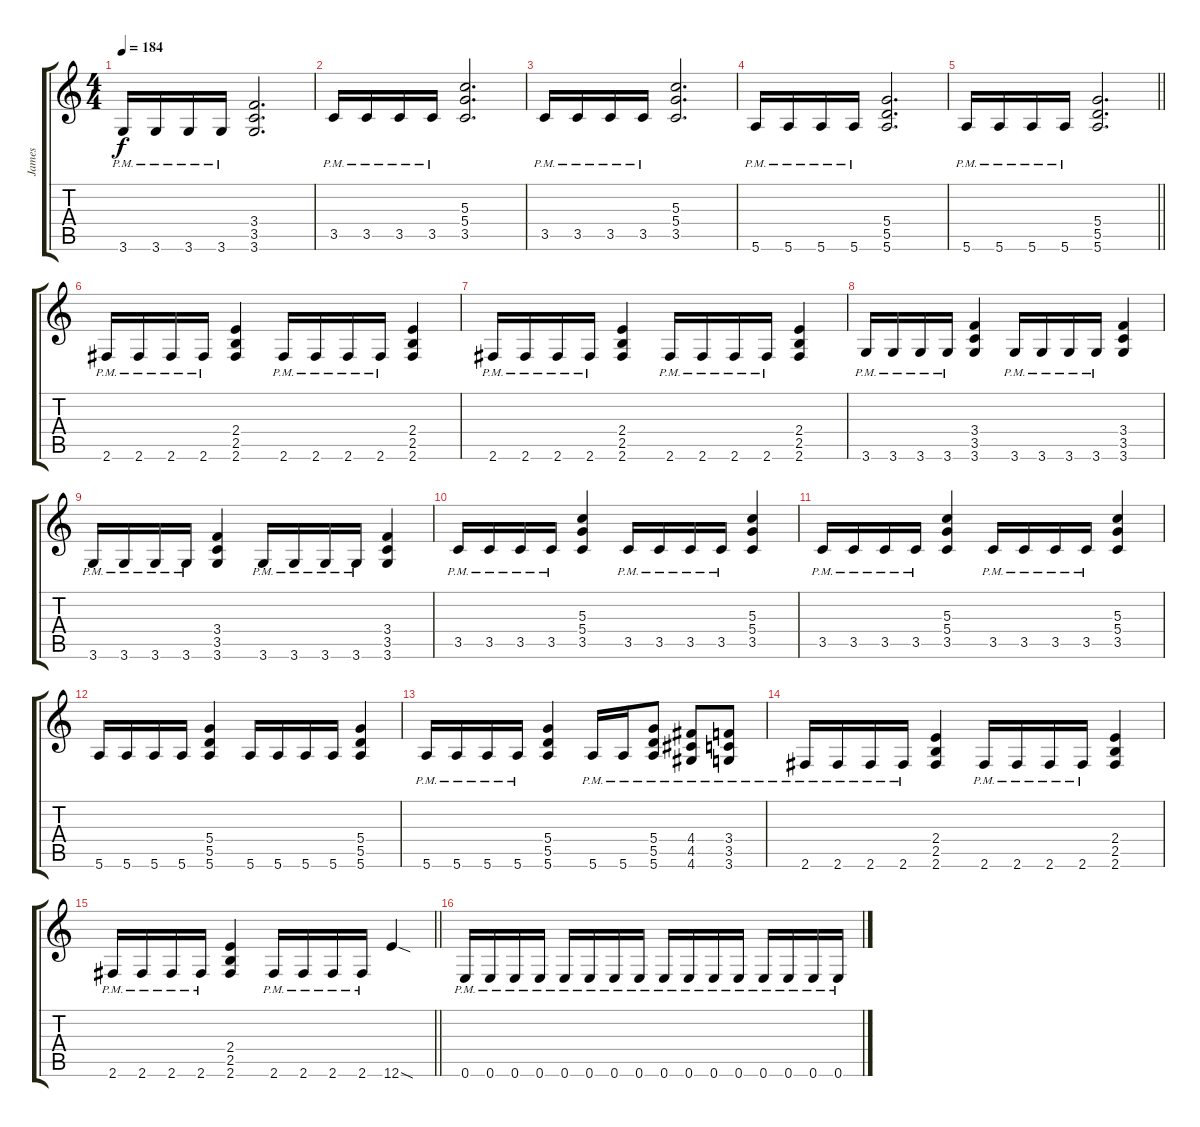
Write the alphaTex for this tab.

\track ("James" "James") {instrument distortionguitar}
\staff {score tabs}
\tuning (E4 B3 G3 D3 A2 E2) {hide}
\ts (4 4)
\tempo 184
\clef g2
\ks c
3.6{pm}.16{dy f} 3.6{pm}.16 3.6{pm}.16 3.6{pm}.16 (3.4 3.5 3.6).2{d} |
3.5{pm}.16 3.5{pm}.16 3.5{pm}.16 3.5{pm}.16 (5.3 5.4 3.5).2{d} |
3.5{pm}.16 3.5{pm}.16 3.5{pm}.16 3.5{pm}.16 (5.3 5.4 3.5).2{d} |
5.6{pm}.16 5.6{pm}.16 5.6{pm}.16 5.6{pm}.16 (5.4 5.5 5.6).2{d} |
\barLineRight lightlight
5.6{pm}.16 5.6{pm}.16 5.6{pm}.16 5.6{pm}.16 (5.4 5.5 5.6).2{d} |
2.6{pm}.16 2.6{pm}.16 2.6{pm}.16 2.6{pm}.16 (2.4 2.5 2.6).4 2.6{pm}.16 2.6{pm}.16 2.6{pm}.16 2.6{pm}.16 (2.4 2.5 2.6).4 |
2.6{pm}.16 2.6{pm}.16 2.6{pm}.16 2.6{pm}.16 (2.4 2.5 2.6).4 2.6{pm}.16 2.6{pm}.16 2.6{pm}.16 2.6{pm}.16 (2.4 2.5 2.6).4 |
3.6{pm}.16 3.6{pm}.16 3.6{pm}.16 3.6{pm}.16 (3.4 3.5 3.6).4 3.6{pm}.16 3.6{pm}.16 3.6{pm}.16 3.6{pm}.16 (3.4 3.5 3.6).4 |
3.6{pm}.16 3.6{pm}.16 3.6{pm}.16 3.6{pm}.16 (3.4 3.5 3.6).4 3.6{pm}.16 3.6{pm}.16 3.6{pm}.16 3.6{pm}.16 (3.4 3.5 3.6).4 |
3.5{pm}.16 3.5{pm}.16 3.5{pm}.16 3.5{pm}.16 (5.3 5.4 3.5).4 3.5{pm}.16 3.5{pm}.16 3.5{pm}.16 3.5{pm}.16 (5.3 5.4 3.5).4 |
3.5{pm}.16 3.5{pm}.16 3.5{pm}.16 3.5{pm}.16 (5.3 5.4 3.5).4 3.5{pm}.16 3.5{pm}.16 3.5{pm}.16 3.5{pm}.16 (5.3 5.4 3.5).4 |
5.6.16 5.6.16 5.6.16 5.6.16 (5.4 5.5 5.6).4 5.6.16 5.6.16 5.6.16 5.6.16 (5.4 5.5 5.6).4 |
5.6{pm}.16 5.6{pm}.16 5.6{pm}.16 5.6{pm}.16 (5.4 5.5 5.6).4 5.6{pm}.16 5.6{pm}.16 (5.4{pm} 5.5{pm} 5.6{pm}).8 (4.4{pm} 4.5{pm} 4.6{pm}).8 (3.4{pm} 3.5{pm} 3.6{pm}).8 |
2.6{pm}.16 2.6{pm}.16 2.6{pm}.16 2.6{pm}.16 (2.4 2.5 2.6).4 2.6{pm}.16 2.6{pm}.16 2.6{pm}.16 2.6{pm}.16 (2.4 2.5 2.6).4 |
\barLineRight lightlight
2.6{pm}.16 2.6{pm}.16 2.6{pm}.16 2.6{pm}.16 (2.4 2.5 2.6).4 2.6{pm}.16 2.6{pm}.16 2.6{pm}.16 2.6{pm}.16 12.6{sod}.4 |
0.6{pm}.16 0.6{pm}.16 0.6{pm}.16 0.6{pm}.16 0.6{pm}.16 0.6{pm}.16 0.6{pm}.16 0.6{pm}.16 0.6{pm}.16 0.6{pm}.16 0.6{pm}.16 0.6{pm}.16 0.6{pm}.16 0.6{pm}.16 0.6{pm}.16 0.6{pm}.16
